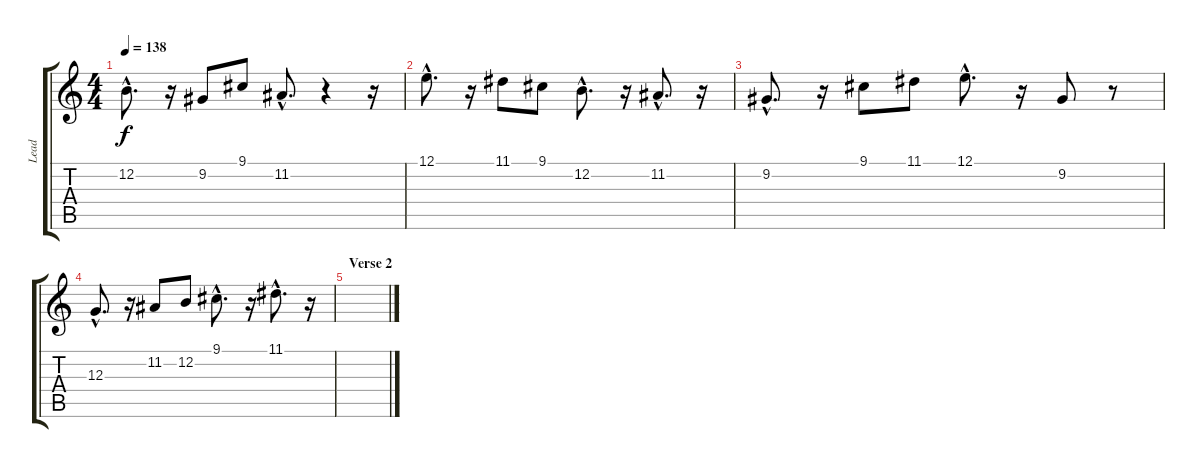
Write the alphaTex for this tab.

\track ("Lead" "Lead") {instrument lead2sawtooth}
\staff {score tabs}
\tuning (E4 B3 G3 D3 A2 E2) {hide}
\ts (4 4)
\tempo 138
\clef g2
\ks c
12.2{hac}.8{d dy f} r.16 9.2.8 9.1.8 11.2{hac}.8{d} r.4 r.16 |
12.1{hac}.8{d} r.16 11.1.8 9.1.8 12.2{hac}.8{d} r.16 11.2{hac}.8{d} r.16 |
9.2{hac}.8{d} r.16 9.1.8 11.1.8 12.1{hac}.8{d} r.16 9.2.8 r.8 |
12.3{hac}.8{d} r.16 11.2.8 12.2.8 9.1{hac}.8{d} r.16 11.1{hac}.8{d} r.16 |
\section ("" "Verse 2")
